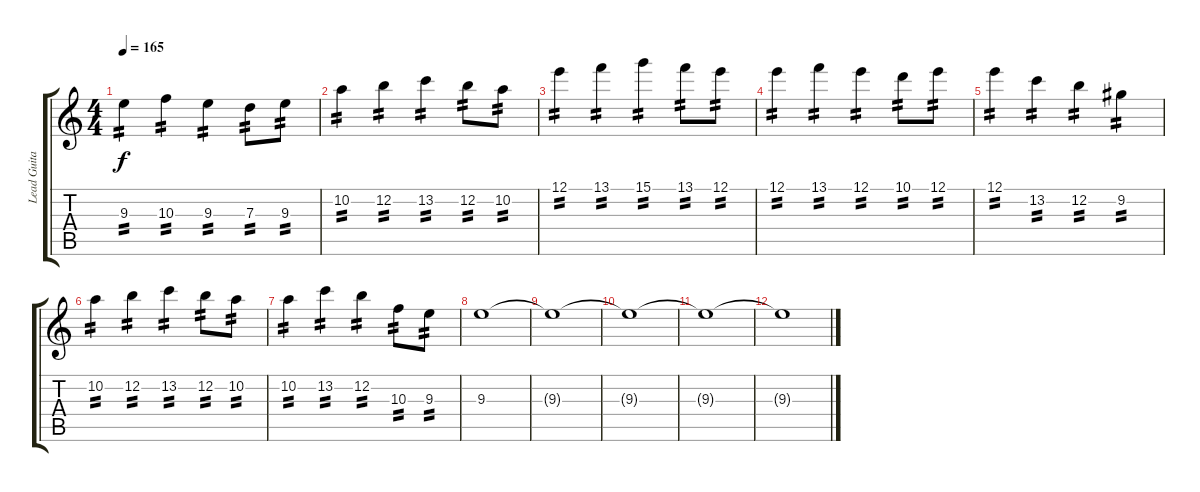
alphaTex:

\track ("Lead Guitar" "Lead Guita") {instrument distortionguitar}
\staff {score tabs}
\tuning (E4 B3 G3 D3 A2 E2) {hide}
\ts (4 4)
\tempo 165
\clef g2
\ks c
9.3.4{tp 2 dy f} 10.3.4{tp 2} 9.3.4{tp 2} 7.3.8{tp 2} 9.3.8{tp 2} |
10.2.4{tp 2} 12.2.4{tp 2} 13.2.4{tp 2} 12.2.8{tp 2} 10.2.8{tp 2} |
12.1.4{tp 2} 13.1.4{tp 2} 15.1.4{tp 2} 13.1.8{tp 2} 12.1.8{tp 2} |
12.1.4{tp 2} 13.1.4{tp 2} 12.1.4{tp 2} 10.1.8{tp 2} 12.1.8{tp 2} |
12.1.4{tp 2} 13.2.4{tp 2} 12.2.4{tp 2} 9.2.4{tp 2} |
10.2.4{tp 2} 12.2.4{tp 2} 13.2.4{tp 2} 12.2.8{tp 2} 10.2.8{tp 2} |
10.2.4{tp 2} 13.2.4{tp 2} 12.2.4{tp 2} 10.3.8{tp 2} 9.3.8{tp 2} |
9.3.1 |
9.3{t}.1{volume 12} |
9.3{t}.1{volume 0} |
9.3{t}.1 |
9.3{t}.1
